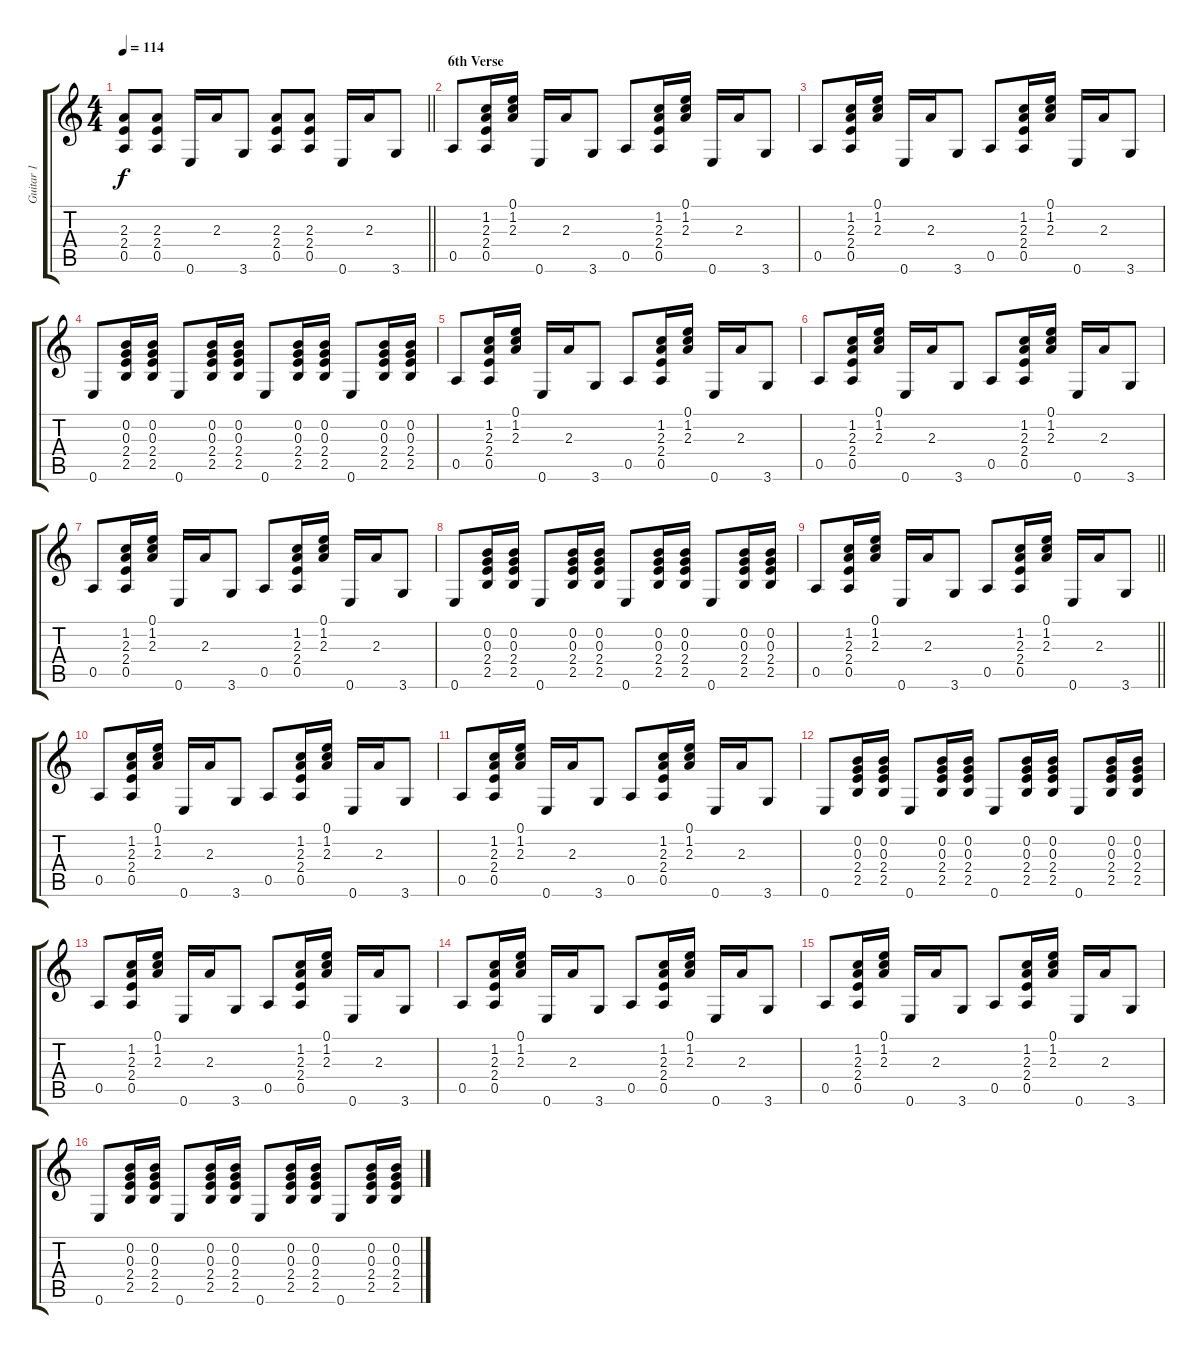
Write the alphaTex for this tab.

\track ("Guitar 1" "Guitar 1") {instrument acousticguitarsteel}
\staff {score tabs}
\tuning (E4 B3 G3 D3 A2 E2) {hide}
\ts (4 4)
\tempo 114
\clef g2
\barLineRight lightlight
\ks c
(2.3 2.4 0.5).8{dy f} (2.3 2.4 0.5).8 0.6.16 2.3.16 3.6.8 (2.3 2.4 0.5).8 (2.3 2.4 0.5).8 0.6.16 2.3.16 3.6.8 |
\section ("" "6th Verse")
0.5.8 (1.2 2.3 2.4 0.5).16 (0.1 1.2 2.3).16 0.6.16 2.3.16 3.6.8 0.5.8 (1.2 2.3 2.4 0.5).16 (0.1 1.2 2.3).16 0.6.16 2.3.16 3.6.8 |
0.5.8 (1.2 2.3 2.4 0.5).16 (0.1 1.2 2.3).16 0.6.16 2.3.16 3.6.8 0.5.8 (1.2 2.3 2.4 0.5).16 (0.1 1.2 2.3).16 0.6.16 2.3.16 3.6.8 |
0.6.8 (0.2 0.3 2.4 2.5).16 (0.2 0.3 2.4 2.5).16 0.6.8 (0.2 0.3 2.4 2.5).16 (0.2 0.3 2.4 2.5).16 0.6.8 (0.2 0.3 2.4 2.5).16 (0.2 0.3 2.4 2.5).16 0.6.8 (0.2 0.3 2.4 2.5).16 (0.2 0.3 2.4 2.5).16 |
0.5.8 (1.2 2.3 2.4 0.5).16 (0.1 1.2 2.3).16 0.6.16 2.3.16 3.6.8 0.5.8 (1.2 2.3 2.4 0.5).16 (0.1 1.2 2.3).16 0.6.16 2.3.16 3.6.8 |
0.5.8 (1.2 2.3 2.4 0.5).16 (0.1 1.2 2.3).16 0.6.16 2.3.16 3.6.8 0.5.8 (1.2 2.3 2.4 0.5).16 (0.1 1.2 2.3).16 0.6.16 2.3.16 3.6.8 |
0.5.8 (1.2 2.3 2.4 0.5).16 (0.1 1.2 2.3).16 0.6.16 2.3.16 3.6.8 0.5.8 (1.2 2.3 2.4 0.5).16 (0.1 1.2 2.3).16 0.6.16 2.3.16 3.6.8 |
0.6.8 (0.2 0.3 2.4 2.5).16 (0.2 0.3 2.4 2.5).16 0.6.8 (0.2 0.3 2.4 2.5).16 (0.2 0.3 2.4 2.5).16 0.6.8 (0.2 0.3 2.4 2.5).16 (0.2 0.3 2.4 2.5).16 0.6.8 (0.2 0.3 2.4 2.5).16 (0.2 0.3 2.4 2.5).16 |
\barLineRight lightlight
0.5.8 (1.2 2.3 2.4 0.5).16 (0.1 1.2 2.3).16 0.6.16 2.3.16 3.6.8 0.5.8 (1.2 2.3 2.4 0.5).16 (0.1 1.2 2.3).16 0.6.16 2.3.16 3.6.8 |
0.5.8 (1.2 2.3 2.4 0.5).16 (0.1 1.2 2.3).16 0.6.16 2.3.16 3.6.8 0.5.8 (1.2 2.3 2.4 0.5).16 (0.1 1.2 2.3).16 0.6.16 2.3.16 3.6.8 |
0.5.8 (1.2 2.3 2.4 0.5).16 (0.1 1.2 2.3).16 0.6.16 2.3.16 3.6.8 0.5.8 (1.2 2.3 2.4 0.5).16 (0.1 1.2 2.3).16 0.6.16 2.3.16 3.6.8 |
0.6.8 (0.2 0.3 2.4 2.5).16 (0.2 0.3 2.4 2.5).16 0.6.8 (0.2 0.3 2.4 2.5).16 (0.2 0.3 2.4 2.5).16 0.6.8 (0.2 0.3 2.4 2.5).16 (0.2 0.3 2.4 2.5).16 0.6.8 (0.2 0.3 2.4 2.5).16 (0.2 0.3 2.4 2.5).16 |
0.5.8 (1.2 2.3 2.4 0.5).16 (0.1 1.2 2.3).16 0.6.16 2.3.16 3.6.8 0.5.8 (1.2 2.3 2.4 0.5).16 (0.1 1.2 2.3).16 0.6.16 2.3.16 3.6.8 |
0.5.8 (1.2 2.3 2.4 0.5).16 (0.1 1.2 2.3).16 0.6.16 2.3.16 3.6.8 0.5.8 (1.2 2.3 2.4 0.5).16 (0.1 1.2 2.3).16 0.6.16 2.3.16 3.6.8 |
0.5.8 (1.2 2.3 2.4 0.5).16 (0.1 1.2 2.3).16 0.6.16 2.3.16 3.6.8 0.5.8 (1.2 2.3 2.4 0.5).16 (0.1 1.2 2.3).16 0.6.16 2.3.16 3.6.8 |
0.6.8 (0.2 0.3 2.4 2.5).16 (0.2 0.3 2.4 2.5).16 0.6.8 (0.2 0.3 2.4 2.5).16 (0.2 0.3 2.4 2.5).16 0.6.8 (0.2 0.3 2.4 2.5).16 (0.2 0.3 2.4 2.5).16 0.6.8 (0.2 0.3 2.4 2.5).16 (0.2 0.3 2.4 2.5).16
